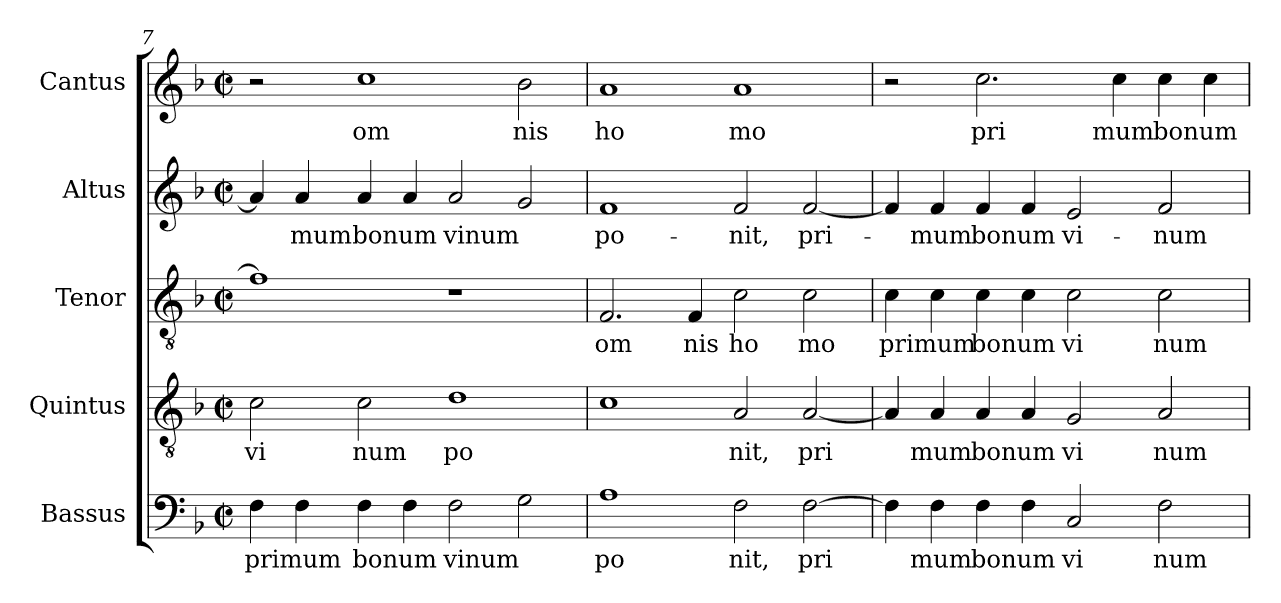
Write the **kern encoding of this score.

**kern	**text	**kern	**text	**kern	**text	**kern	**text	**kern	**text
*part5	*part5	*part4	*part4	*part3	*part3	*part2	*part2	*part1	*part1
*staff5	*staff5	*staff4	*staff4	*staff3	*staff3	*staff2	*staff2	*staff1	*staff1
*I"Bassus	*	*I"Quintus	*	*I"Tenor	*	*I"Altus	*	*I"Cantus	*
*clefF4	*	*clefGv2	*	*clefGv2	*	*clefG2	*	*clefG2	*
*k[b-]	*	*k[b-]	*	*k[b-]	*	*k[b-]	*	*k[b-]	*
*F:	*	*F:	*	*F:	*	*F:	*	*F:	*
*M2/2	*	*M2/2	*	*M2/2	*	*M2/2	*	*M2/2	*
*met(c|)	*	*met(c|)	*	*met(c|)	*	*met(c|)	*	*met(c|)	*
=7	=7	=7	=7	=7	=7	=7	=7	=7	=7
!	!LO:LY:b	!	!LO:LY:b:cj	!	!	!	!	!	!
4F\	primum	2c\	vi	1f]	.	4a/]	.	2r	.
!	!	!	!	!	!	!	!LO:LY:b:cj	!	!
4F\	.	.	.	.	.	4a/	-mum	.	.
!	!LO:LY:b	!	!LO:LY:b:cj	!	!	!	!LO:LY:b	!	!LO:LY:b:cj
4F\	bonum	2c\	num	.	.	4a/	bonum	1cc	om
4F\	.	.	.	.	.	4a/	.	.	.
!	!LO:LY:b	!	!LO:LY:b:cj	!	!	!	!LO:LY:b	!	!
2F\	vinum	1d	po	1r	.	2a/	vinum	.	.
!	!	!	!	!	!	!	!	!	!LO:LY:b:cj
2G\	.	.	.	.	.	2g/	.	2b-\	nis
=8	=8	=8	=8	=8	=8	=8	=8	=8	=8
!	!LO:LY:b:cj	!	!	!	!LO:LY:b:cj	!	!LO:LY:b:cj	!	!LO:LY:b:cj
1A	po	1c	.	2.F/	om	1f	po-	1a	ho
!	!	!	!	!	!LO:LY:b:cj	!	!	!	!
.	.	.	.	4F/	nis	.	.	.	.
!	!LO:LY:b:cj	!	!LO:LY:b:cj	!	!LO:LY:b:cj	!	!LO:LY:b:cj	!	!LO:LY:b:cj
2F\	nit,	2A/	nit,	2c\	ho	2f/	-nit,	1a	mo
!	!LO:LY:b	!	!LO:LY:b	!	!LO:LY:b:cj	!	!LO:LY:b	!	!
[>2F\	pri	[<2A/	pri	2c\	mo	[<2f/	pri-	.	.
=9	=9	=9	=9	=9	=9	=9	=9	=9	=9
!	!	!	!	!	!LO:LY:b	!	!	!	!
4F\]	.	4A/]	.	4c\	primum	4f/]	.	2r	.
!	!LO:LY:b:cj	!	!LO:LY:b:cj	!	!	!	!LO:LY:b:cj	!	!
4F\	mum	4A/	mum	4c\	.	4f/	-mum	.	.
!	!LO:LY:b	!	!LO:LY:b	!	!LO:LY:b	!	!LO:LY:b	!	!LO:LY:b:cj
4F\	bonum	4A/	bonum	4c\	bonum	4f/	bonum	2.cc\	pri
4F\	.	4A/	.	4c\	.	4f/	.	.	.
!	!LO:LY:b:cj	!	!LO:LY:b:cj	!	!LO:LY:b:cj	!	!LO:LY:b:cj	!	!
2C/	vi	2G/	vi	2c\	vi	2e/	vi-	.	.
!	!	!	!	!	!	!	!	!	!LO:LY:b:cj
.	.	.	.	.	.	.	.	4cc\	mum
!	!LO:LY:b:cj	!	!LO:LY:b:cj	!	!LO:LY:b:cj	!	!LO:LY:b:cj	!	!LO:LY:b
2F\	num	2A/	num	2c\	num	2f/	-num	4cc\	bonum
.	.	.	.	.	.	.	.	4cc\	.
=	=	=	=	=	=	=	=	=	=
*-	*-	*-	*-	*-	*-	*-	*-	*-	*-
